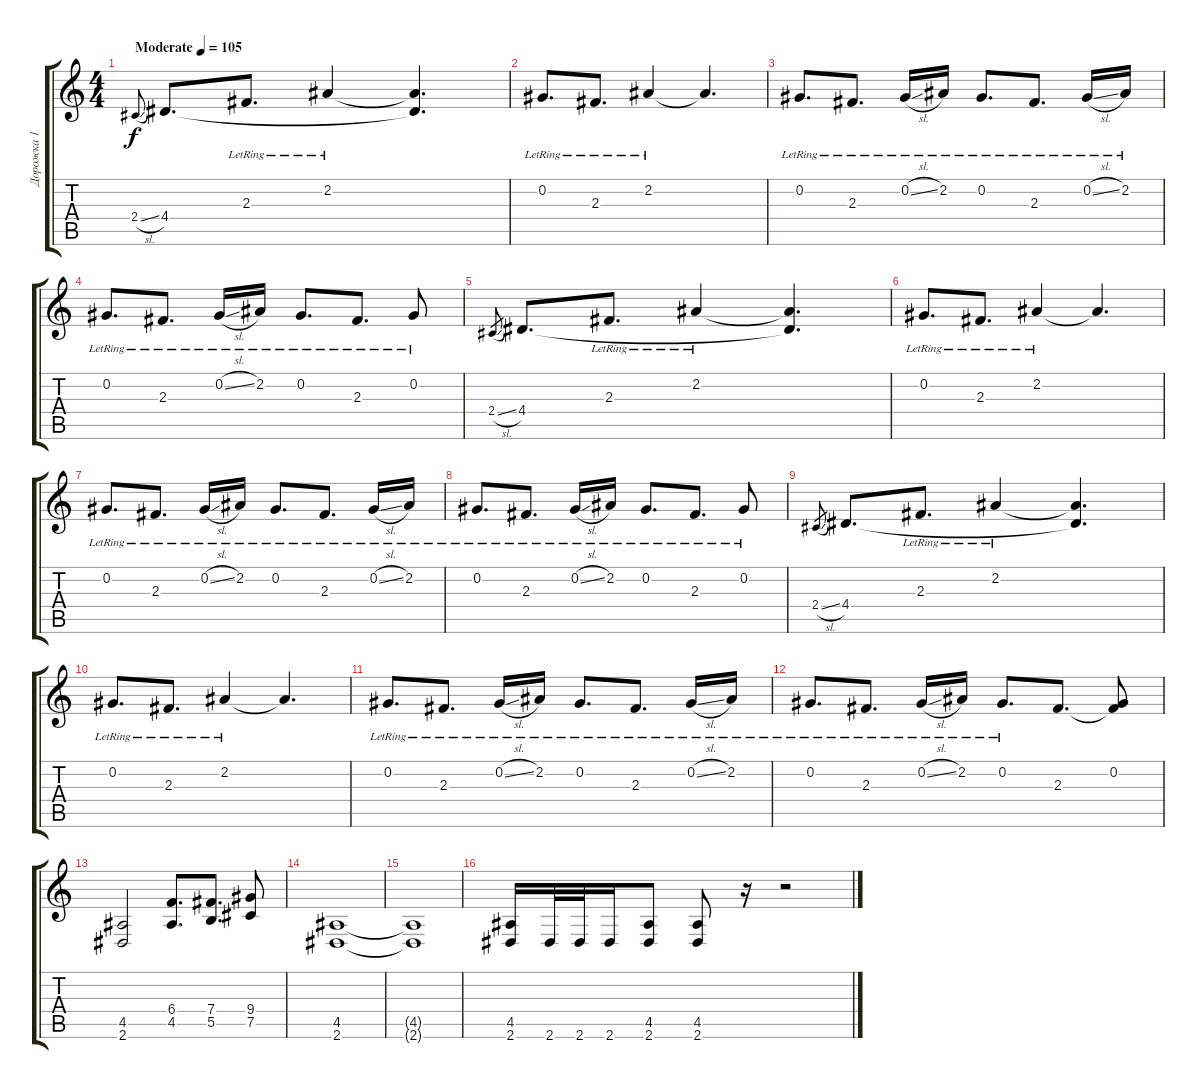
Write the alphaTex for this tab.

\track ("Дорожка 1" "Дорожка 1") {instrument distortionguitar}
\staff {score tabs}
\tuning (Db4 Ab3 E3 B2 Gb2 Db2) {hide}
\ts (4 4)
\tempo (105 "Moderate")
\clef g2
\ks c
2.4{sl}.8{gr onbeat dy f instrument distortionguitar} 4.4.8{d} 2.3{lr}.8{d} 2.2{lr}.4 (2.2{t} 4.4{t}).4{d} |
0.2{lr}.8{d} 2.3{lr}.8{d} 2.2{lr}.4 2.2{t}.4{d} |
0.2{lr}.8{d} 2.3{lr}.8{d} 0.2{sl lr}.16 2.2{lr}.16 0.2{lr}.8{d} 2.3{lr}.8{d} 0.2{sl lr}.16 2.2{lr}.16 |
0.2{lr}.8{d} 2.3{lr}.8{d} 0.2{sl lr}.16 2.2{lr}.16 0.2{lr}.8{d} 2.3{lr}.8{d} 0.2{lr}.8 |
2.4{sl}.8{gr} 4.4.8{d} 2.3{lr}.8{d} 2.2{lr}.4 (2.2{t} 4.4{t}).4{d} |
0.2{lr}.8{d} 2.3{lr}.8{d} 2.2{lr}.4 2.2{t}.4{d} |
0.2{lr}.8{d} 2.3{lr}.8{d} 0.2{sl lr}.16 2.2{lr}.16 0.2{lr}.8{d} 2.3{lr}.8{d} 0.2{sl lr}.16 2.2{lr}.16 |
0.2{lr}.8{d} 2.3{lr}.8{d} 0.2{sl lr}.16 2.2{lr}.16 0.2{lr}.8{d} 2.3{lr}.8{d} 0.2{lr}.8 |
2.4{sl}.8{gr} 4.4.8{d} 2.3{lr}.8{d} 2.2{lr}.4 (2.2{t} 4.4{t}).4{d} |
0.2{lr}.8{d} 2.3{lr}.8{d} 2.2{lr}.4 2.2{t}.4{d} |
0.2{lr}.8{d} 2.3{lr}.8{d} 0.2{sl lr}.16 2.2{lr}.16 0.2{lr}.8{d} 2.3{lr}.8{d} 0.2{sl lr}.16 2.2{lr}.16 |
0.2{lr}.8{d} 2.3{lr}.8{d} 0.2{sl lr}.16 2.2{lr}.16 0.2{lr}.8{d} 2.3.8{d} (0.2 2.3{t}).8 |
(4.5 2.6).2 (6.4 4.5).8{d} (7.4 5.5).8{d} (9.4 7.5).8 |
(4.5 2.6).1 |
(4.5{t} 2.6{t}).1 |
(4.5 2.6).16 2.6.32 2.6.32 2.6.16 (4.5 2.6).8 (4.5 2.6).8 r.16 r.2
